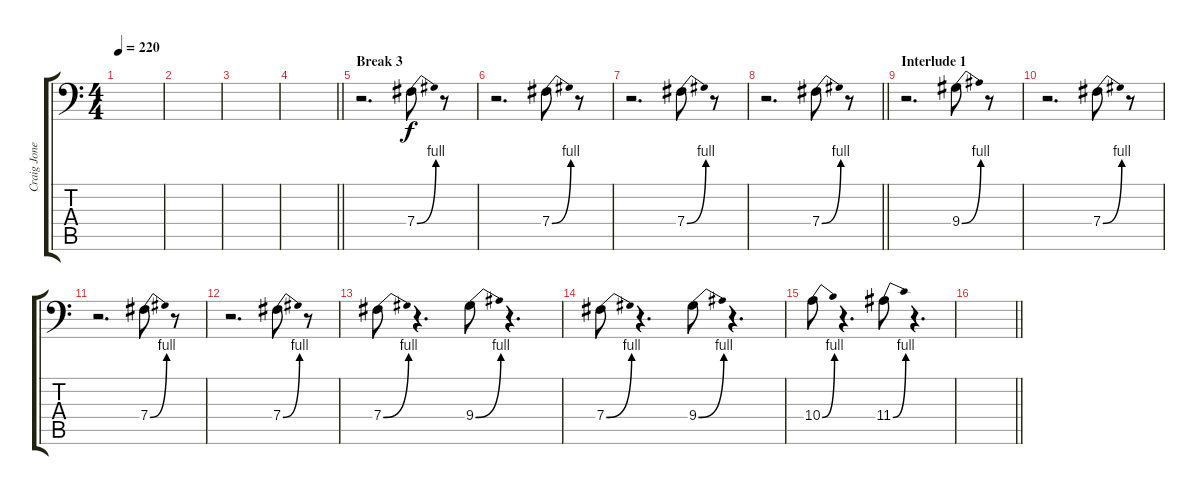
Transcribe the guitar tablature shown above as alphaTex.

\track ("Craig Jones" "Craig Jone") {instrument lead2sawtooth}
\staff {score tabs}
\tuning (Db6 Ab3 E3 B2 Gb2 B0) {hide}
\ts (4 4)
\tempo 220
\clef f4
\ks c
|
|
|
\barLineRight lightlight
|
\section ("" "Break 3")
r.2{d volume 16 instrument sopranosax} 7.4{be (bend 0 0 60 4)}.8 r.8 |
r.2{d} 7.4{be (bend 0 0 60 4)}.8 r.8 |
r.2{d} 7.4{be (bend 0 0 60 4)}.8 r.8 |
\barLineRight lightlight
r.2{d} 7.4{be (bend 0 0 60 4)}.8 r.8 |
\section ("" "Interlude 1")
r.2{d} 9.4{be (bend 0 0 60 4)}.8 r.8 |
r.2{d} 7.4{be (bend 0 0 60 4)}.8 r.8 |
r.2{d} 7.4{be (bend 0 0 60 4)}.8 r.8 |
r.2{d} 7.4{be (bend 0 0 60 4)}.8 r.8 |
7.4{be (bend 0 0 60 4)}.8 r.4{d} 9.4{be (bend 0 0 60 4)}.8 r.4{d} |
7.4{be (bend 0 0 60 4)}.8 r.4{d} 9.4{be (bend 0 0 60 4)}.8 r.4{d} |
10.4{be (bend 0 0 60 4)}.8 r.4{d} 11.4{be (bend 0 0 60 4)}.8 r.4{d} |
\barLineRight lightlight
